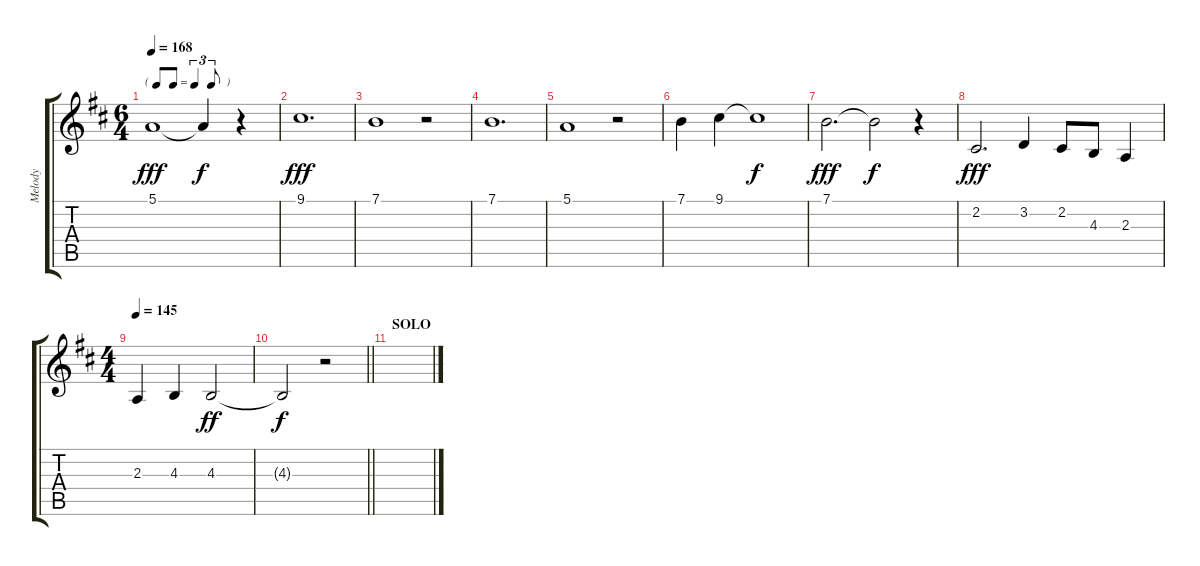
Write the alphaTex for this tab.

\track ("Melody" "Melody") {instrument oboe}
\staff {score tabs}
\tuning (E4 B3 G3 D3 A2 E2) {hide}
\ts (6 4)
\tf triplet8th
\tempo 168
\clef g2
\ks d
5.1.1{dy fff} 5.1{t}.4{dy f} r.4 |
9.1.1{d dy fff} |
7.1.1 r.2 |
7.1.1{d} |
5.1.1 r.2 |
7.1.4 9.1.4 9.1{t}.1{dy f} |
7.1.2{d dy fff} 7.1{t}.2{dy f} r.4 |
2.2.2{d dy fff volume 5 instrument oboe} 3.2.4 2.2.8 4.3.8 2.3.4 |
\ts (4 4)
\tempo 145
2.3.4 4.3.4 4.3.2{dy ff} |
\barLineRight lightlight
4.3{t}.2{dy f} r.2 |
\section ("" "SOLO")
